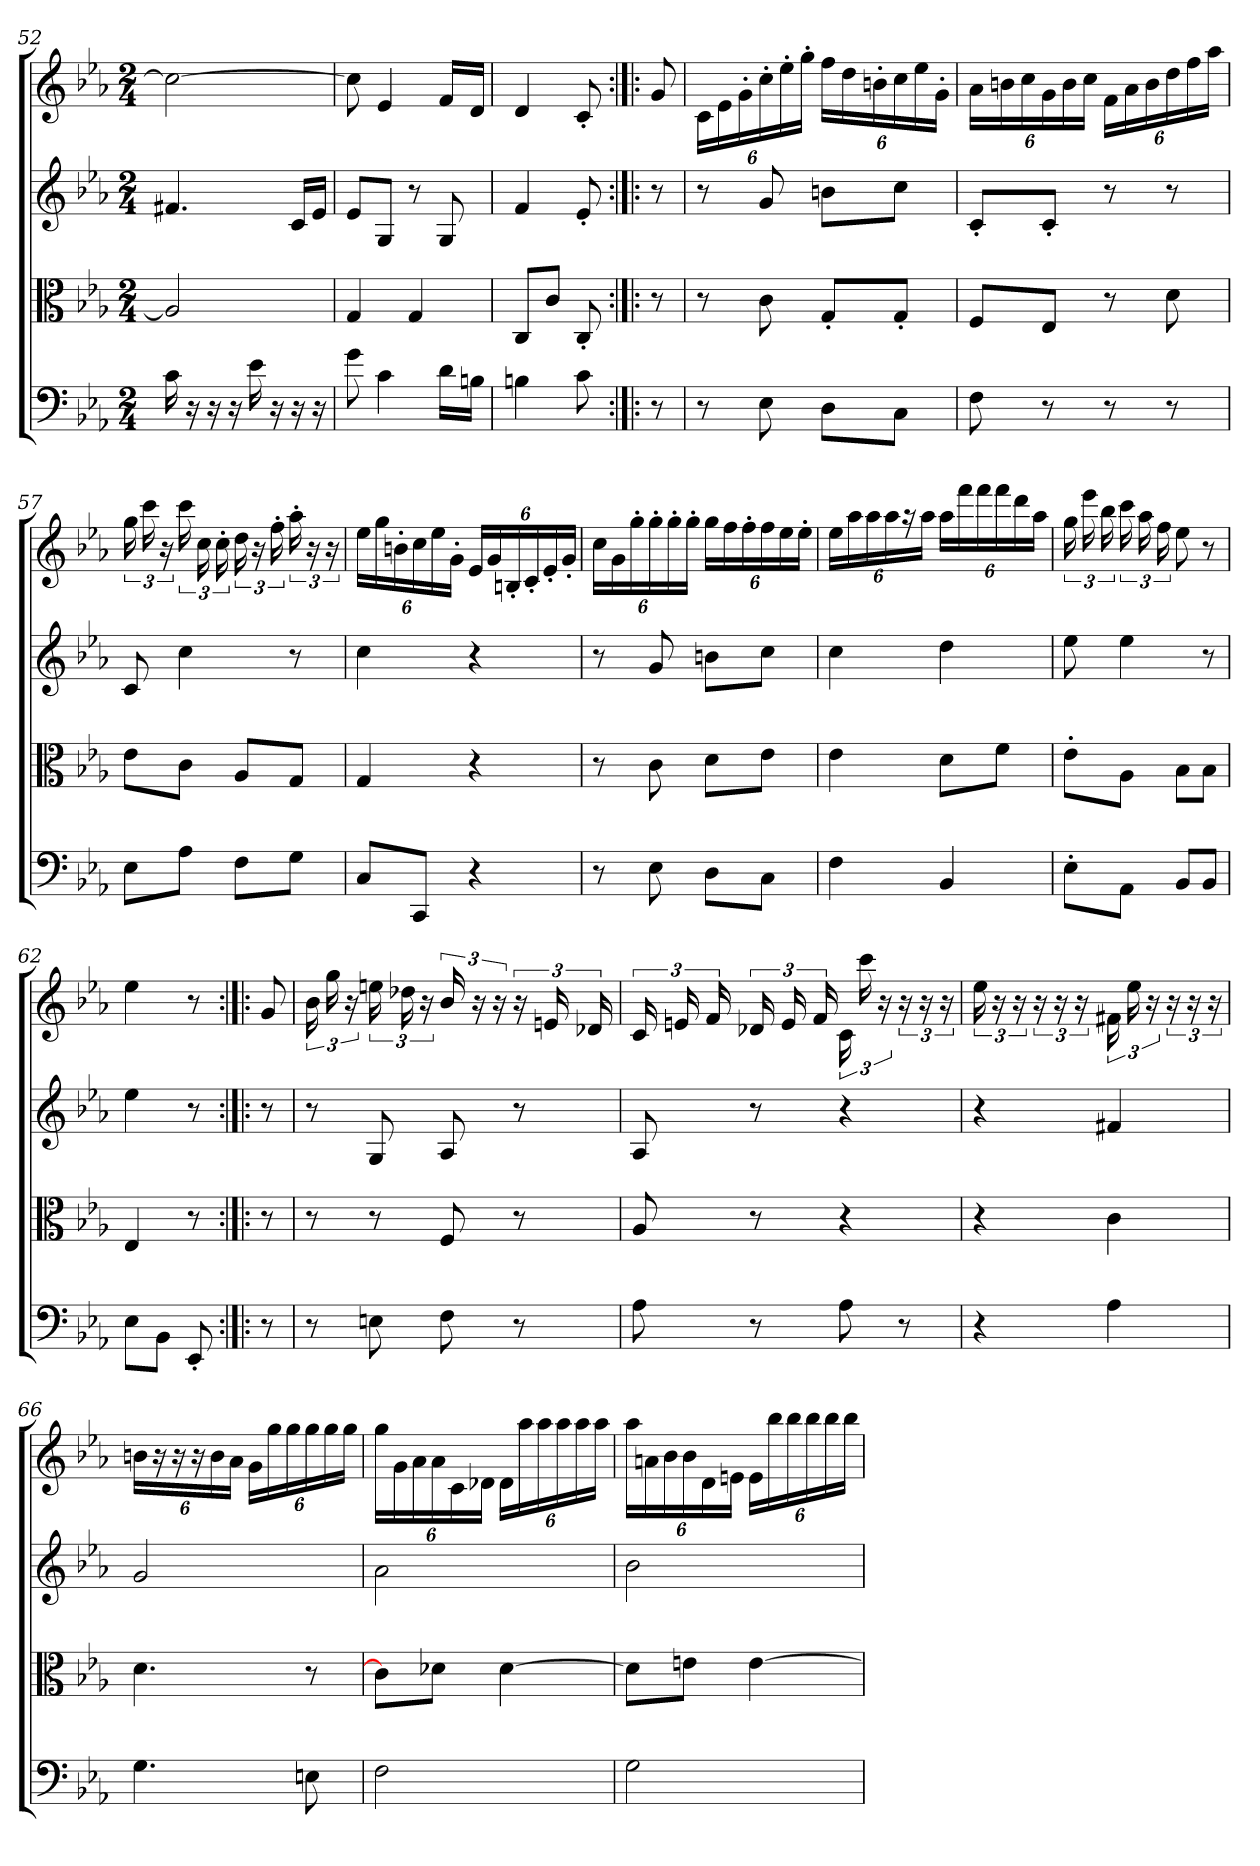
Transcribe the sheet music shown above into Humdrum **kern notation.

**kern	**kern	**kern	**kern
*part4	*part3	*part2	*part1
*staff4	*staff3	*staff2	*staff1
*clefF4	*clefC3	*clefG2	*clefG2
*k[b-e-a-]	*k[b-e-a-]	*k[b-e-a-]	*k[b-e-a-]
*c:	*c:	*c:	*c:
*M2/4	*M2/4	*M2/4	*M2/4
=52	=52	=52	=52
16c\	2A-/]	4.f#X/	2cc\_
16r	.	.	.
16r	.	.	.
16r	.	.	.
16e-\	.	.	.
16r	.	.	.
16r	.	16c/LL	.
16r	.	16e-/JJ	.
=53	=53	=53	=53
8g\	4G/	8e-/L	8cc\]
4c\	.	8G/J	4e-/
.	4G/	8r	.
16d\LL	.	8G/	16f/LL
16Bn\JJ	.	.	16d/JJ
=54	=54	=54	=54
4Bn\	8C/L	4f/	4d/
.	8c/J	.	.
8c\	8C'/	8e-'/	8c'/
=:|!|:	=:|!|:	=:|!|:	=:|!|:
8r	8r	8r	8g/
=55	=55	=55	=55
8r	8r	8r	24c\LL
.	.	.	24e-\
.	.	.	24g'\
8E-\	8c\	8g/	24cc'\
.	.	.	24ee-'\
.	.	.	24gg'\JJ
8D\L	8G'/L	8bn\L	24ff\LL
.	.	.	24dd\
.	.	.	24bn'\
8C\J	8G'/J	8cc\J	24cc\
.	.	.	24ee-\
.	.	.	24g'\JJ
=56	=56	=56	=56
8F\	8F/L	8c'/L	24a-\LL
.	.	.	24bn\
.	.	.	24cc\
8r	8E-/J	8c'/J	24g\
.	.	.	24b\
.	.	.	24cc\JJ
8r	8r	8r	24f\LL
.	.	.	24a-\
.	.	.	24b\
8r	8d\	8r	24dd\
.	.	.	24ff\
.	.	.	24aa-\JJ
=57	=57	=57	=57
8E-\L	8e-\L	8c/	24gg\
.	.	.	24ccc\
.	.	.	24r
8A-\J	8c\J	4cc\	24ccc\
.	.	.	24cc\
.	.	.	24cc'\
8F\L	8A-/L	.	24dd\
.	.	.	24r
.	.	.	24ff'\
8G\J	8G/J	8r	24aa-'\
.	.	.	24r
.	.	.	24r
=58	=58	=58	=58
8C/L	4G/	4cc\	24ee-\LL
.	.	.	24gg\
.	.	.	24bn'\
8CC/J	.	.	24cc\
.	.	.	24ee-\
.	.	.	24g'\JJ
4r	4r	4r	24e-/LL
.	.	.	24g/
.	.	.	24Bn'/
.	.	.	24c'/
.	.	.	24e-'/
.	.	.	24g'/JJ
=59	=59	=59	=59
8r	8r	8r	24cc\LL
.	.	.	24g\
.	.	.	24gg'\
8E-\	8c\	8g/	24gg'\
.	.	.	24gg'\
.	.	.	24gg'\JJ
8D\L	8d\L	8bn\L	24gg\LL
.	.	.	24ff\
.	.	.	24ff'\
8C\J	8e-\J	8cc\J	24ff\
.	.	.	24ee-\
.	.	.	24ee-'\JJ
=60	=60	=60	=60
4F\	4e-\	4cc\	24ee-\LL
.	.	.	24aa-\
.	.	.	24aa-\
.	.	.	24aa-\
.	.	.	24r
.	.	.	24aa-\JJ
4BB-/	8d\L	4dd\	24aa-\LL
.	.	.	24fff\
.	.	.	24fff\
.	8f\J	.	24fff\
.	.	.	24ddd\
.	.	.	24aa-\JJ
=61	=61	=61	=61
8E-'\L	8e-'\L	8ee-\	24gg\
.	.	.	24eee-\
.	.	.	24bb-\
8AA-\J	8A-\J	4ee-\	24ccc\
.	.	.	24aa-\
.	.	.	24ff\
8BB-/L	8B-\L	.	8ee-\
8BB-/J	8B-\J	8r	8r
=62	=62	=62	=62
8E-\L	4E-/	4ee-\	4ee-\
8BB-\J	.	.	.
8EE-'/	8r	8r	8r
=:|!|:	=:|!|:	=:|!|:	=:|!|:
8r	8r	8r	8g/
=63	=63	=63	=63
8r	8r	8r	24b-\
.	.	.	24gg\
.	.	.	24r
8En\	8r	8G/	24een\
.	.	.	24dd-X\
.	.	.	24r
8F\	8F/	8A-/	24b-/
.	.	.	24r
.	.	.	24r
8r	8r	8r	24r
.	.	.	24en/
.	.	.	24d-X/
=64	=64	=64	=64
8A-\	8A-/	8A-/	24c/
.	.	.	24en/
.	.	.	24f/
8r	8r	8r	24d-X/
.	.	.	24e/
.	.	.	24f/
8A-\	4r	4r	24c\
.	.	.	24ccc\
.	.	.	24r
8r	.	.	24r
.	.	.	24r
.	.	.	24r
=65	=65	=65	=65
4r	4r	4r	24ee-\
.	.	.	24r
.	.	.	24r
.	.	.	24r
.	.	.	24r
.	.	.	24r
4A-\	4c\	4f#X/	24f#X\
.	.	.	24ee-\
.	.	.	24r
.	.	.	24r
.	.	.	24r
.	.	.	24r
=66	=66	=66	=66
4.G\	4.d\	2g/	24bn\LL
.	.	.	24r
.	.	.	24r
.	.	.	24r
.	.	.	24b\
.	.	.	24a-\JJ
.	.	.	24g\LL
.	.	.	24gg\
.	.	.	24gg\
8En\	8r	.	24gg\
.	.	.	24gg\
.	.	.	24gg\JJ
=67	=67	=67	=67
2F\	8c\L]	2a-\	24gg\LL
.	.	.	24g\
.	.	.	24a-\
.	8d-X\J	.	24a-\
.	.	.	24c\
.	.	.	24d-X\JJ
.	[4d-\	.	24d-\LL
.	.	.	24aa-\
.	.	.	24aa-\
.	.	.	24aa-\
.	.	.	24aa-\
.	.	.	24aa-\JJ
=68	=68	=68	=68
2G\	8d-\L]	2b-\	24aa-\LL
.	.	.	24an\
.	.	.	24b-\
.	8en\J	.	24b-\
.	.	.	24d\
.	.	.	24en\JJ
.	[4e\	.	24e\LL
.	.	.	24bb-\
.	.	.	24bb-\
.	.	.	24bb-\
.	.	.	24bb-\
.	.	.	24bb-\JJ
=	=	=	=
*-	*-	*-	*-
